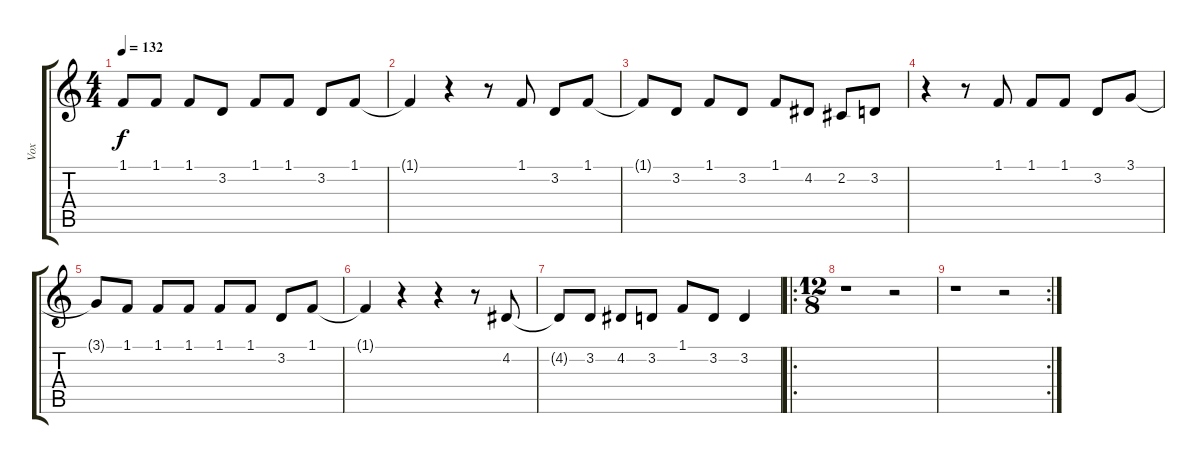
\track ("Vox" "Vox") {instrument drawbarorgan}
\staff {score tabs}
\tuning (E4 B3 G3 D3 A2 E2) {hide}
\ts (4 4)
\tempo 132
\clef g2
\ks c
1.1{t}.8{dy f} 1.1.8 1.1.8 3.2.8 1.1.8 1.1.8 3.2.8 1.1.8 |
1.1{t}.4 r.4 r.8 1.1.8 3.2.8 1.1.8 |
1.1{t}.8 3.2.8 1.1.8 3.2.8 1.1.8 4.2.8 2.2.8 3.2.8 |
r.4 r.8 1.1.8 1.1.8 1.1.8 3.2.8 3.1.8 |
3.1{t}.8 1.1.8 1.1.8 1.1.8 1.1.8 1.1.8 3.2.8 1.1.8 |
1.1{t}.4 r.4 r.4 r.8 4.2.8 |
4.2{t}.8 3.2.8 4.2.8 3.2.8 1.1.8 3.2.8 3.2.4 |
\ro
\ts (12 8)
r.1 r.2 |
\rc 2
r.1 r.2
